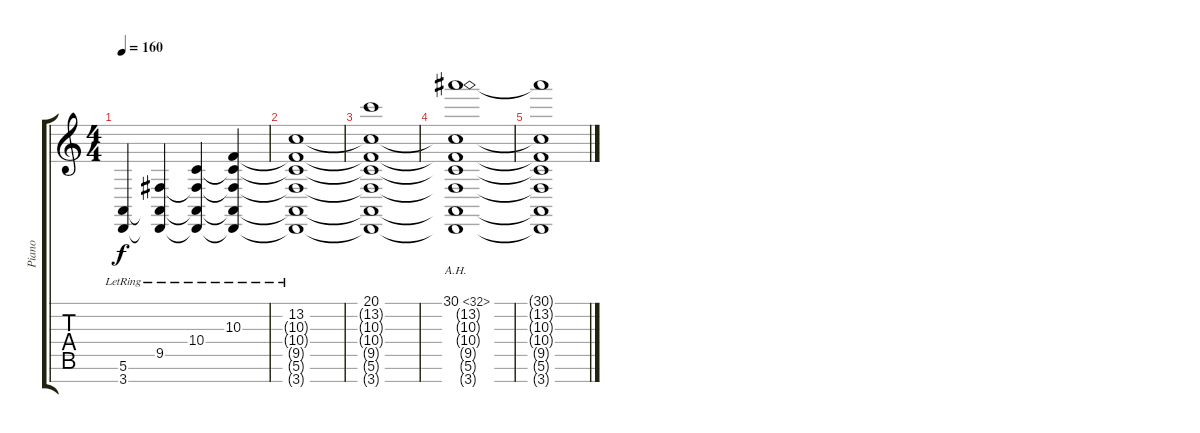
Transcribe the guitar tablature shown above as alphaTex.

\track ("Piano" "Piano") {instrument brightacousticpiano}
\staff {score tabs}
\tuning (E4 B3 G3 D3 A2 E2 B1) {hide}
\ts (4 4)
\tempo 160
\clef g2
\ks c
(5.6{lr} 3.7{lr}).4{dy f} (9.5{lr} 5.6{t} 3.7{t}).4 (10.4{lr} 9.5{t} 5.6{t} 3.7{t}).4 (10.3{lr} 10.4{t} 9.5{t} 5.6{t} 3.7{t}).4 |
(13.2{lr} 10.3{t} 10.4{t} 9.5{t} 5.6{t} 3.7{t}).1 |
(20.1 13.2{t} 10.3{t} 10.4{t} 9.5{t} 5.6{t} 3.7{t}).1 |
(30.1{ah 2} 13.2{t} 10.3{t} 10.4{t} 9.5{t} 5.6{t} 3.7{t}).1 |
(30.1{t} 13.2{t} 10.3{t} 10.4{t} 9.5{t} 5.6{t} 3.7{t}).1
